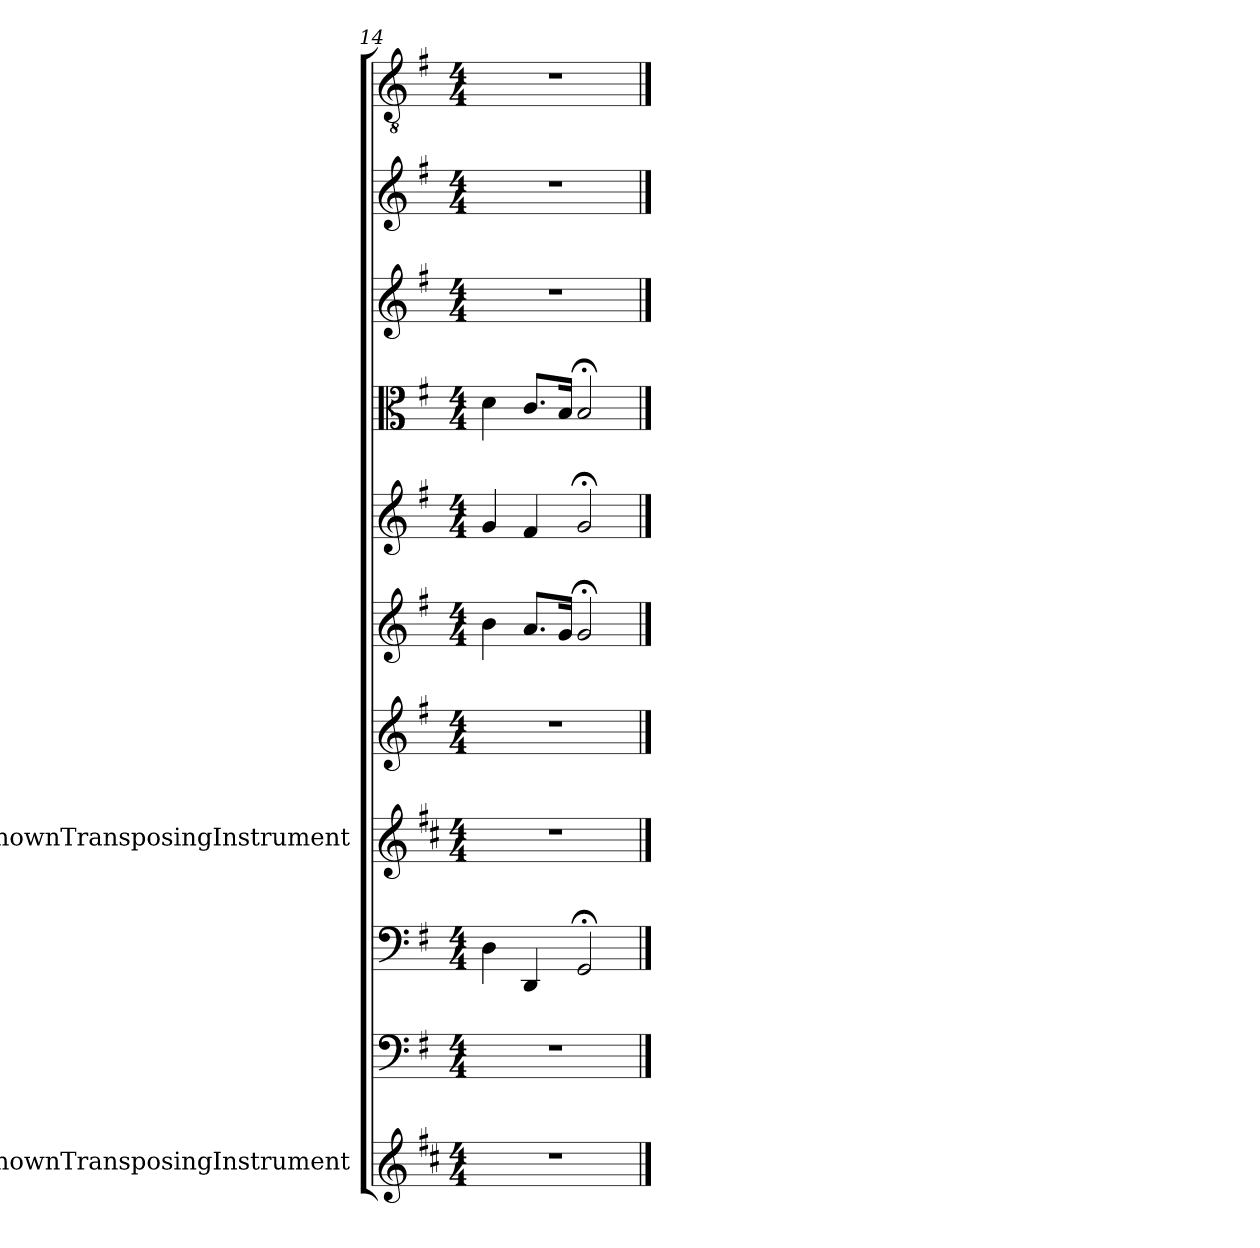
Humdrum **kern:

**kern	**kern	**kern	**kern	**kern	**kern	**kern	**kern	**kern	**kern	**kern
*part11	*part10	*part9	*part8	*part7	*part6	*part5	*part4	*part3	*part2	*part1
*staff11	*staff10	*staff9	*staff8	*staff7	*staff6	*staff5	*staff4	*staff3	*staff2	*staff1
*I"UnknownTransposingInstrument	*	*	*I"UnknownTransposingInstrument	*	*	*	*	*	*	*
*clefG2	*clefF4	*clefF4	*clefG2	*clefG2	*clefG2	*clefG2	*clefC3	*clefG2	*clefG2	*clefGv2
*ITrd-3c-5	*	*	*ITrd-3c-5	*	*	*	*	*	*	*
*k[f#]	*k[f#]	*k[f#]	*k[f#]	*k[f#]	*k[f#]	*k[f#]	*k[f#]	*k[f#]	*k[f#]	*k[f#]
*M4/4	*M4/4	*M4/4	*M4/4	*M4/4	*M4/4	*M4/4	*M4/4	*M4/4	*M4/4	*M4/4
=14	=14	=14	=14	=14	=14	=14	=14	=14	=14	=14
1r	1r	4D\	1r	1r	4b\	4g/	4d\	1r	1r	1r
.	.	4DD/	.	.	8.a/L	4f#/	8.c/L	.	.	.
.	.	.	.	.	16g/Jk	.	16B/Jk	.	.	.
.	.	2GG;</	.	.	2g;</	2g;</	2B;</	.	.	.
==	==	==	==	==	==	==	==	==	==	==
*-	*-	*-	*-	*-	*-	*-	*-	*-	*-	*-
